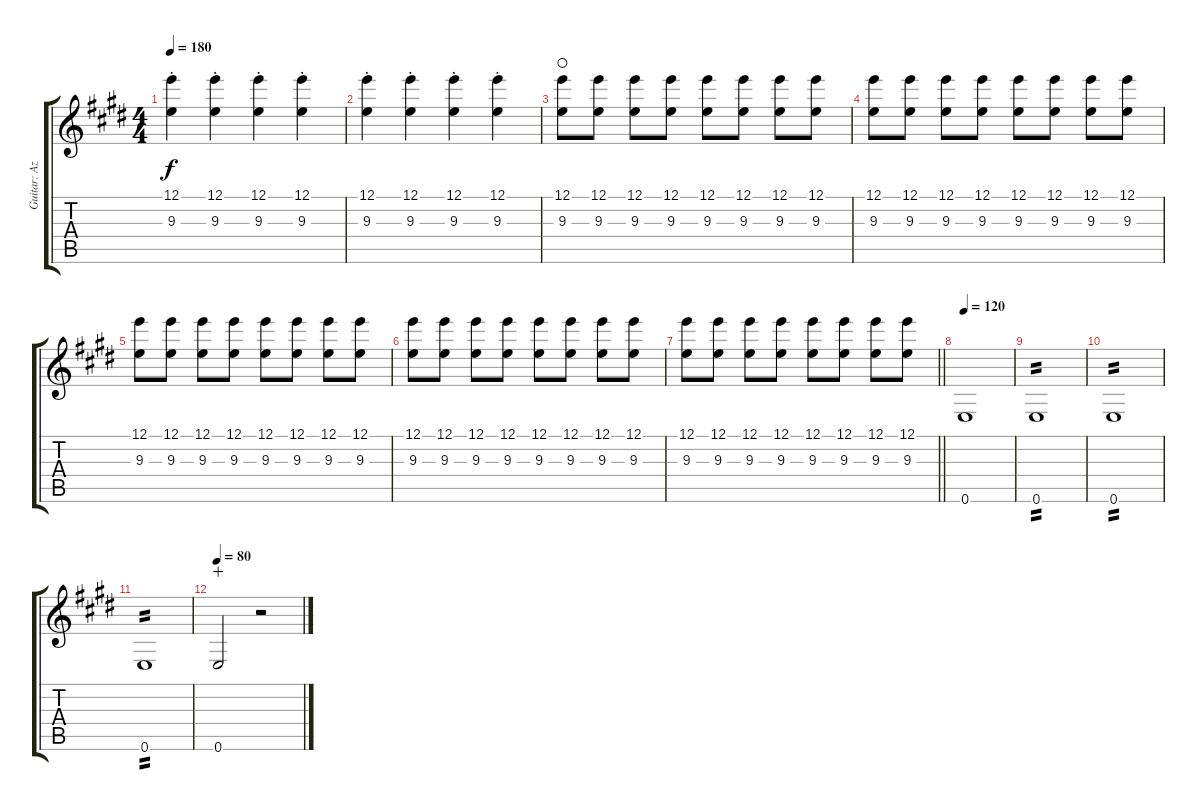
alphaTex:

\track ("Guitar: Azusa Nakano" "Guitar: Az") {instrument distortionguitar}
\staff {score tabs}
\tuning (E4 B3 G3 D3 A2 E2) {hide}
\ts (4 4)
\tempo 180
\clef g2
\ks e
(12.1{st} 9.3{st}).4{dy f} (12.1{st} 9.3{st}).4 (12.1{st} 9.3{st}).4 (12.1{st} 9.3{st}).4 |
(12.1{st} 9.3{st}).4 (12.1{st} 9.3{st}).4 (12.1{st} 9.3{st}).4 (12.1{st} 9.3{st}).4 |
(12.1 9.3).8{waho} (12.1 9.3).8 (12.1 9.3).8 (12.1 9.3).8 (12.1 9.3).8 (12.1 9.3).8 (12.1 9.3).8 (12.1 9.3).8 |
(12.1 9.3).8 (12.1 9.3).8 (12.1 9.3).8 (12.1 9.3).8 (12.1 9.3).8 (12.1 9.3).8 (12.1 9.3).8 (12.1 9.3).8 |
(12.1 9.3).8 (12.1 9.3).8 (12.1 9.3).8 (12.1 9.3).8 (12.1 9.3).8 (12.1 9.3).8 (12.1 9.3).8 (12.1 9.3).8 |
(12.1 9.3).8 (12.1 9.3).8 (12.1 9.3).8 (12.1 9.3).8 (12.1 9.3).8 (12.1 9.3).8 (12.1 9.3).8 (12.1 9.3).8 |
\barLineRight lightlight
(12.1 9.3).8 (12.1 9.3).8 (12.1 9.3).8 (12.1 9.3).8 (12.1 9.3).8 (12.1 9.3).8 (12.1 9.3).8 (12.1 9.3).8 |
\tempo 120
0.6.1 |
0.6.1{tp 2} |
0.6.1{tp 2} |
0.6.1{tp 2} |
\tempo 80
0.6.2{wahc} r.2
